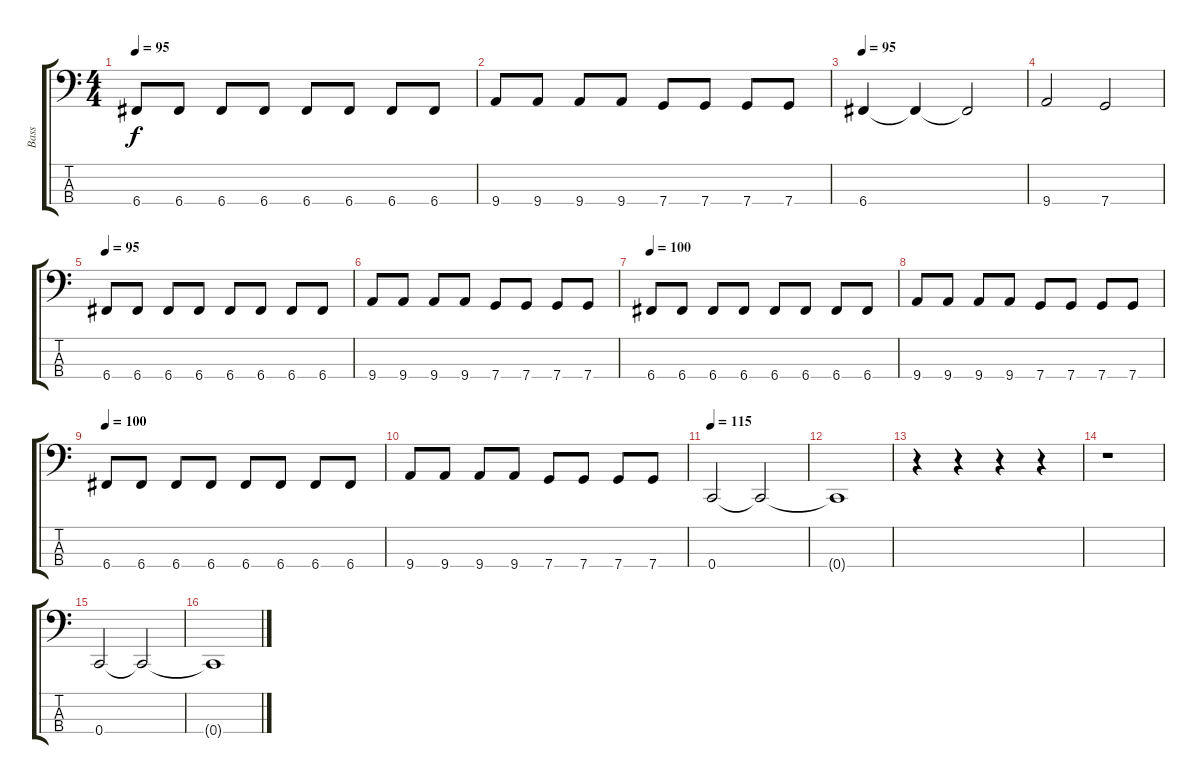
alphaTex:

\track ("Bass" "Bass") {instrument electricbasspick}
\staff {score tabs}
\tuning (Eb2 Bb1 F1 C1) {hide}
\ts (4 4)
\tempo 95
\clef f4
\ks c
6.4.8{dy f} 6.4.8 6.4.8 6.4.8 6.4.8 6.4.8 6.4.8 6.4.8 |
9.4.8 9.4.8 9.4.8 9.4.8 7.4.8 7.4.8 7.4.8 7.4.8 |
\tempo 95
6.4.4 6.4{t}.4 6.4{t}.2 |
9.4.2 7.4.2 |
\tempo 95
6.4.8 6.4.8 6.4.8 6.4.8 6.4.8 6.4.8 6.4.8 6.4.8 |
9.4.8 9.4.8 9.4.8 9.4.8 7.4.8 7.4.8 7.4.8 7.4.8 |
\tempo 100
6.4.8 6.4.8 6.4.8 6.4.8 6.4.8 6.4.8 6.4.8 6.4.8 |
9.4.8 9.4.8 9.4.8 9.4.8 7.4.8 7.4.8 7.4.8 7.4.8 |
\tempo 100
6.4.8 6.4.8 6.4.8 6.4.8 6.4.8 6.4.8 6.4.8 6.4.8 |
9.4.8 9.4.8 9.4.8 9.4.8 7.4.8 7.4.8 7.4.8 7.4.8 |
\tempo 115
0.4.2 0.4{t}.2 |
0.4{t}.1 |
r.4 r.4 r.4 r.4 |
r.1 |
0.4.2 0.4{t}.2 |
0.4{t}.1
